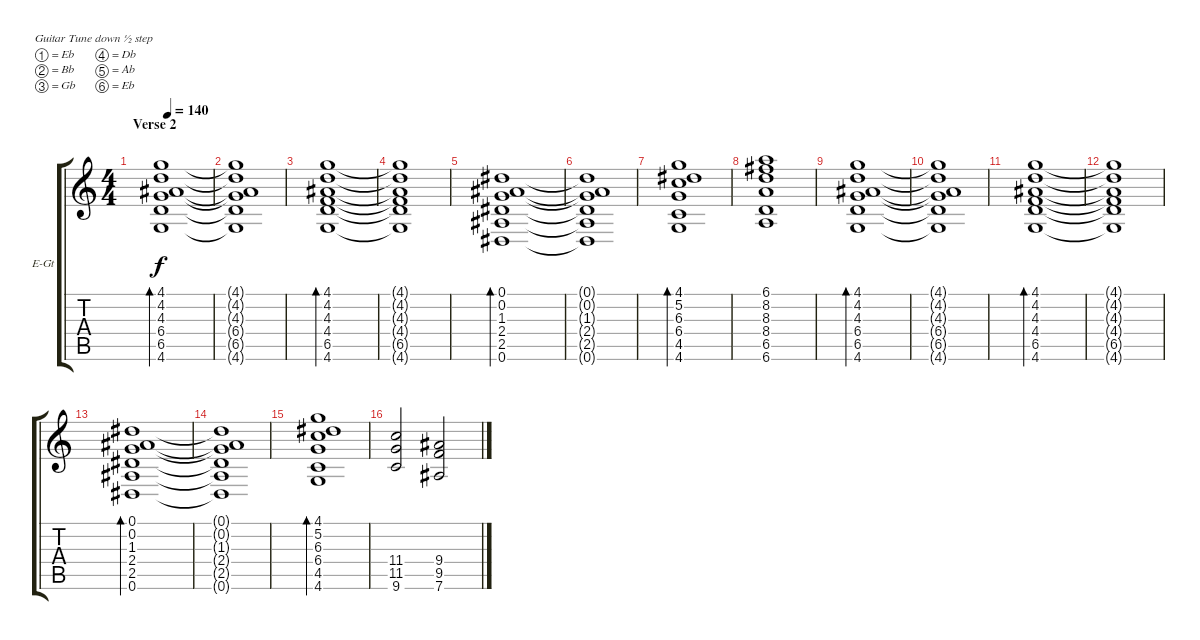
\bracketExtendMode groupsimilarinstruments
\firstSystemTrackNameOrientation horizontal
\otherSystemsTrackNameOrientation horizontal
\track ("Electric Guitar" "E-Gt") {instrument distortionguitar}
\staff {score tabs}
\tuning (Eb4 Bb3 Gb3 Db3 Ab2 Eb2)
\ts (4 4)
\section ("" "Verse 2")
\tempo 140
\clef g2
\ks c
(4.1 4.2 4.3 6.4 6.5 4.6).1{bd 480 dy f} |
(4.1{t} 4.2{t} 4.3{t} 6.4{t} 6.5{t} 4.6{t}).1 |
(4.1 4.2 4.3 4.4 6.5 4.6).1{bd 480} |
(4.1{t} 4.2{t} 4.3{t} 4.4{t} 6.5{t} 4.6{t}).1 |
(0.1 0.2 1.3 2.4 2.5 0.6).1{bd 480} |
(0.1{t} 0.2{t} 1.3{t} 2.4{t} 2.5{t} 0.6{t}).1 |
(4.1 5.2 6.3 6.4 4.5 4.6).1{bd 480} |
(6.1 8.2 8.3 8.4 6.5 6.6).1 |
(4.1 4.2 4.3 6.4 6.5 4.6).1{bd 480} |
(4.1{t} 4.2{t} 4.3{t} 6.4{t} 6.5{t} 4.6{t}).1 |
(4.1 4.2 4.3 4.4 6.5 4.6).1{bd 480} |
(4.1{t} 4.2{t} 4.3{t} 4.4{t} 6.5{t} 4.6{t}).1 |
(0.1 0.2 1.3 2.4 2.5 0.6).1{bd 480} |
(0.1{t} 0.2{t} 1.3{t} 2.4{t} 2.5{t} 0.6{t}).1 |
(4.1 5.2 6.3 6.4 4.5 4.6).1{bd 480} |
(11.4 11.5 9.6).2 (9.4 9.5 7.6).2
